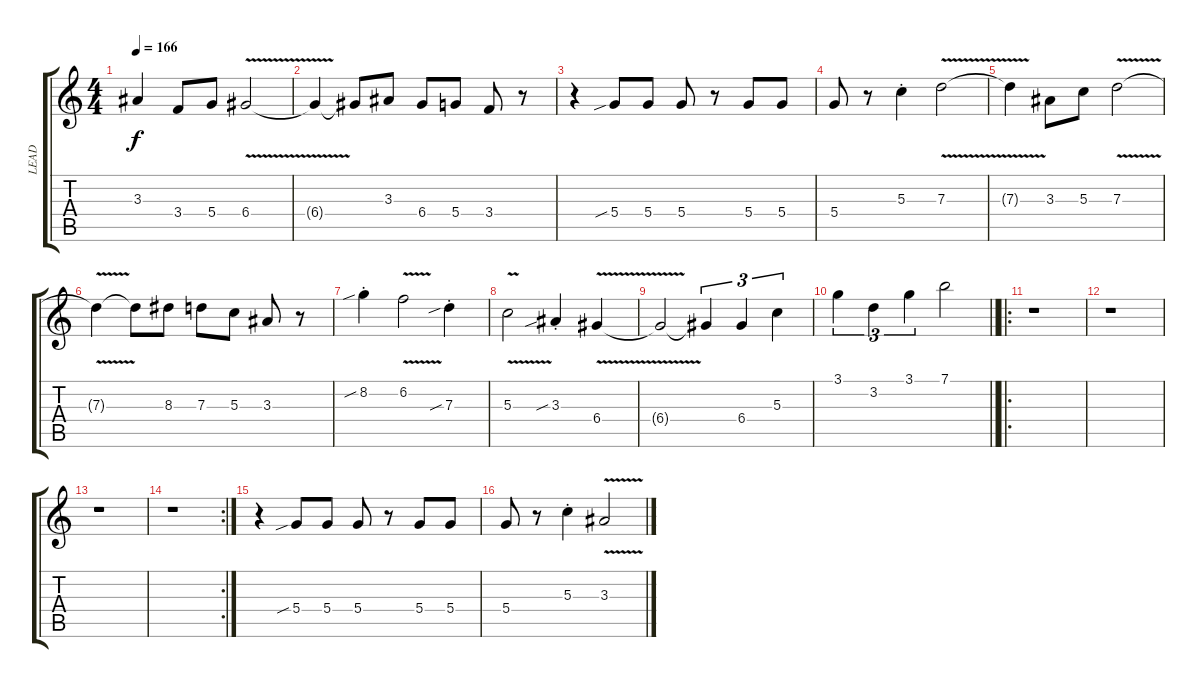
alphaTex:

\track ("LEAD" "LEAD") {instrument distortionguitar}
\staff {score tabs}
\tuning (E4 B3 G3 D3 A2 E2) {hide}
\ts (4 4)
\tempo 166
\clef g2
\ks c
3.3{t}.4{dy f} 3.4.8 5.4.8 6.4{v}.2 |
6.4{t}.4 6.4{t}.8 3.3.8 6.4.8 5.4.8 3.4.8 r.8 |
r.4 5.4{sib}.8 5.4.8 5.4.8 r.8 5.4.8 5.4.8 |
5.4.8 r.8 5.3{st}.4 7.3{v}.2 |
7.3{t}.4 3.3.8 5.3.8 7.3{v}.2 |
7.3{t}.4 7.3{t}.8 8.3.8 7.3.8 5.3.8 3.3.8 r.8 |
8.2{sib st}.4 6.2{v}.2 7.3{sib st}.4 |
5.3{v}.2 3.3{sib st}.4 6.4{v}.4 |
6.4{t}.2 6.4{t}.4{tu (3 2)} 6.4.4{tu (3 2)} 5.3.4{tu (3 2)} |
\barLineRight lightlight
3.1.4{tu (3 2)} 3.2.4{tu (3 2)} 3.1.4{tu (3 2)} 7.1.2 |
\ro
r.1 |
r.1 |
r.1 |
\rc 2
r.1 |
r.4{instrument electricguitarjazz} 5.4{sib}.8 5.4.8 5.4.8 r.8 5.4.8 5.4.8 |
5.4.8 r.8 5.3{st}.4 3.3{v}.2
